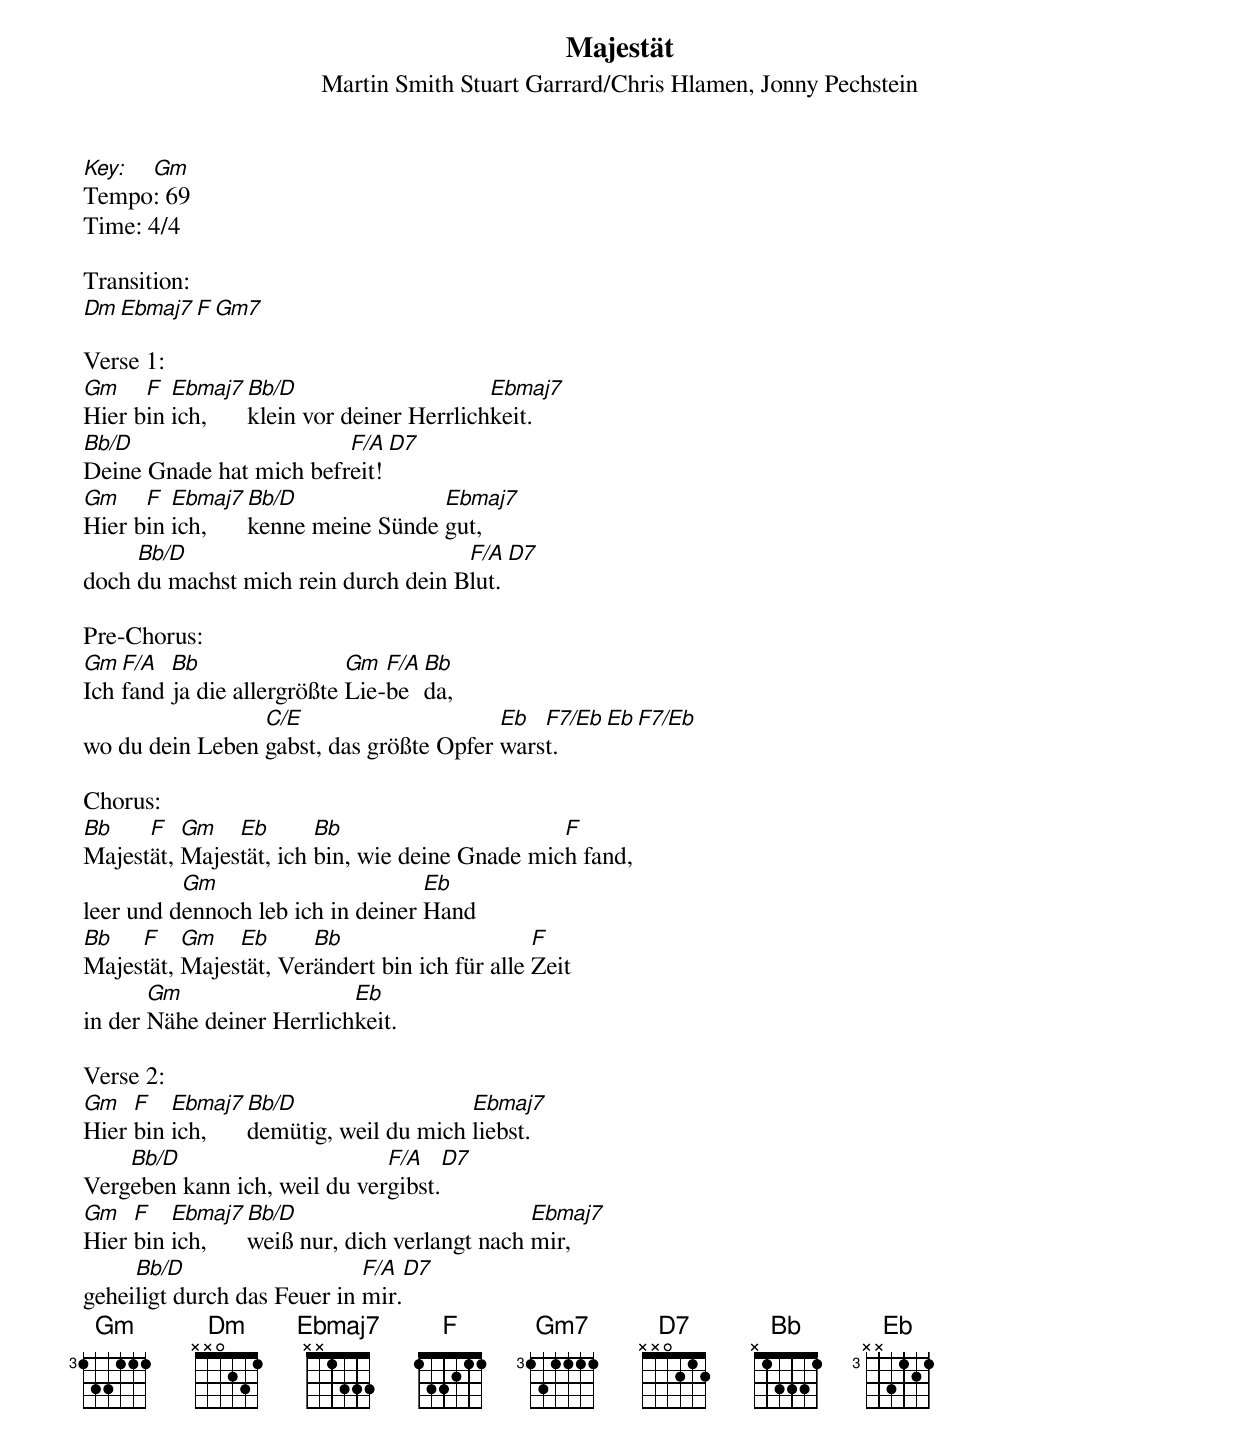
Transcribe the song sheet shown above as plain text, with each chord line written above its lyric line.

Majestät
Martin Smith Stuart Garrard/Chris Hlamen, Jonny Pechstein
Key: Gm
Tempo: 69
Time: 4/4
CCLI: 5445222

Transition:
Dm Ebmaj7 F Gm7

Verse 1:
Gm    F  Ebmaj7 Bb/D                     Ebmaj7
Hier bin ich,   klein vor deiner Herrlichkeit.
Bb/D                     F/A   D7
Deine Gnade hat mich befreit!
Gm    F  Ebmaj7 Bb/D              Ebmaj7
Hier bin ich,   kenne meine Sünde gut,
     Bb/D                            F/A  D7
doch du machst mich rein durch dein Blut.

Pre-Chorus:
Gm  F/A  Bb                 Gm  F/A Bb
Ich fand ja die allergrößte Lie-be  da,
                 C/E                     Eb  F7/Eb Eb F7/Eb
wo du dein Leben gabst, das größte Opfer warst.

Chorus:
Bb    F   Gm   Eb       Bb                      F
Majestät, Majestät, ich bin, wie deine Gnade mich fand,
          Gm                       Eb
leer und dennoch leb ich in deiner Hand
Bb   F    Gm   Eb      Bb                      F
Majestät, Majestät, Verändert bin ich für alle Zeit
       Gm                  Eb
in der Nähe deiner Herrlichkeit.

Verse 2:
Gm   F   Ebmaj7 Bb/D                  Ebmaj7
Hier bin ich,   demütig, weil du mich liebst.
    Bb/D                      F/A   D7
Vergeben kann ich, weil du vergibst.
Gm   F   Ebmaj7 Bb/D                         Ebmaj7
Hier bin ich,   weiß nur, dich verlangt nach mir,
     Bb/D                    F/A  D7
geheiligt durch das Feuer in mir.
